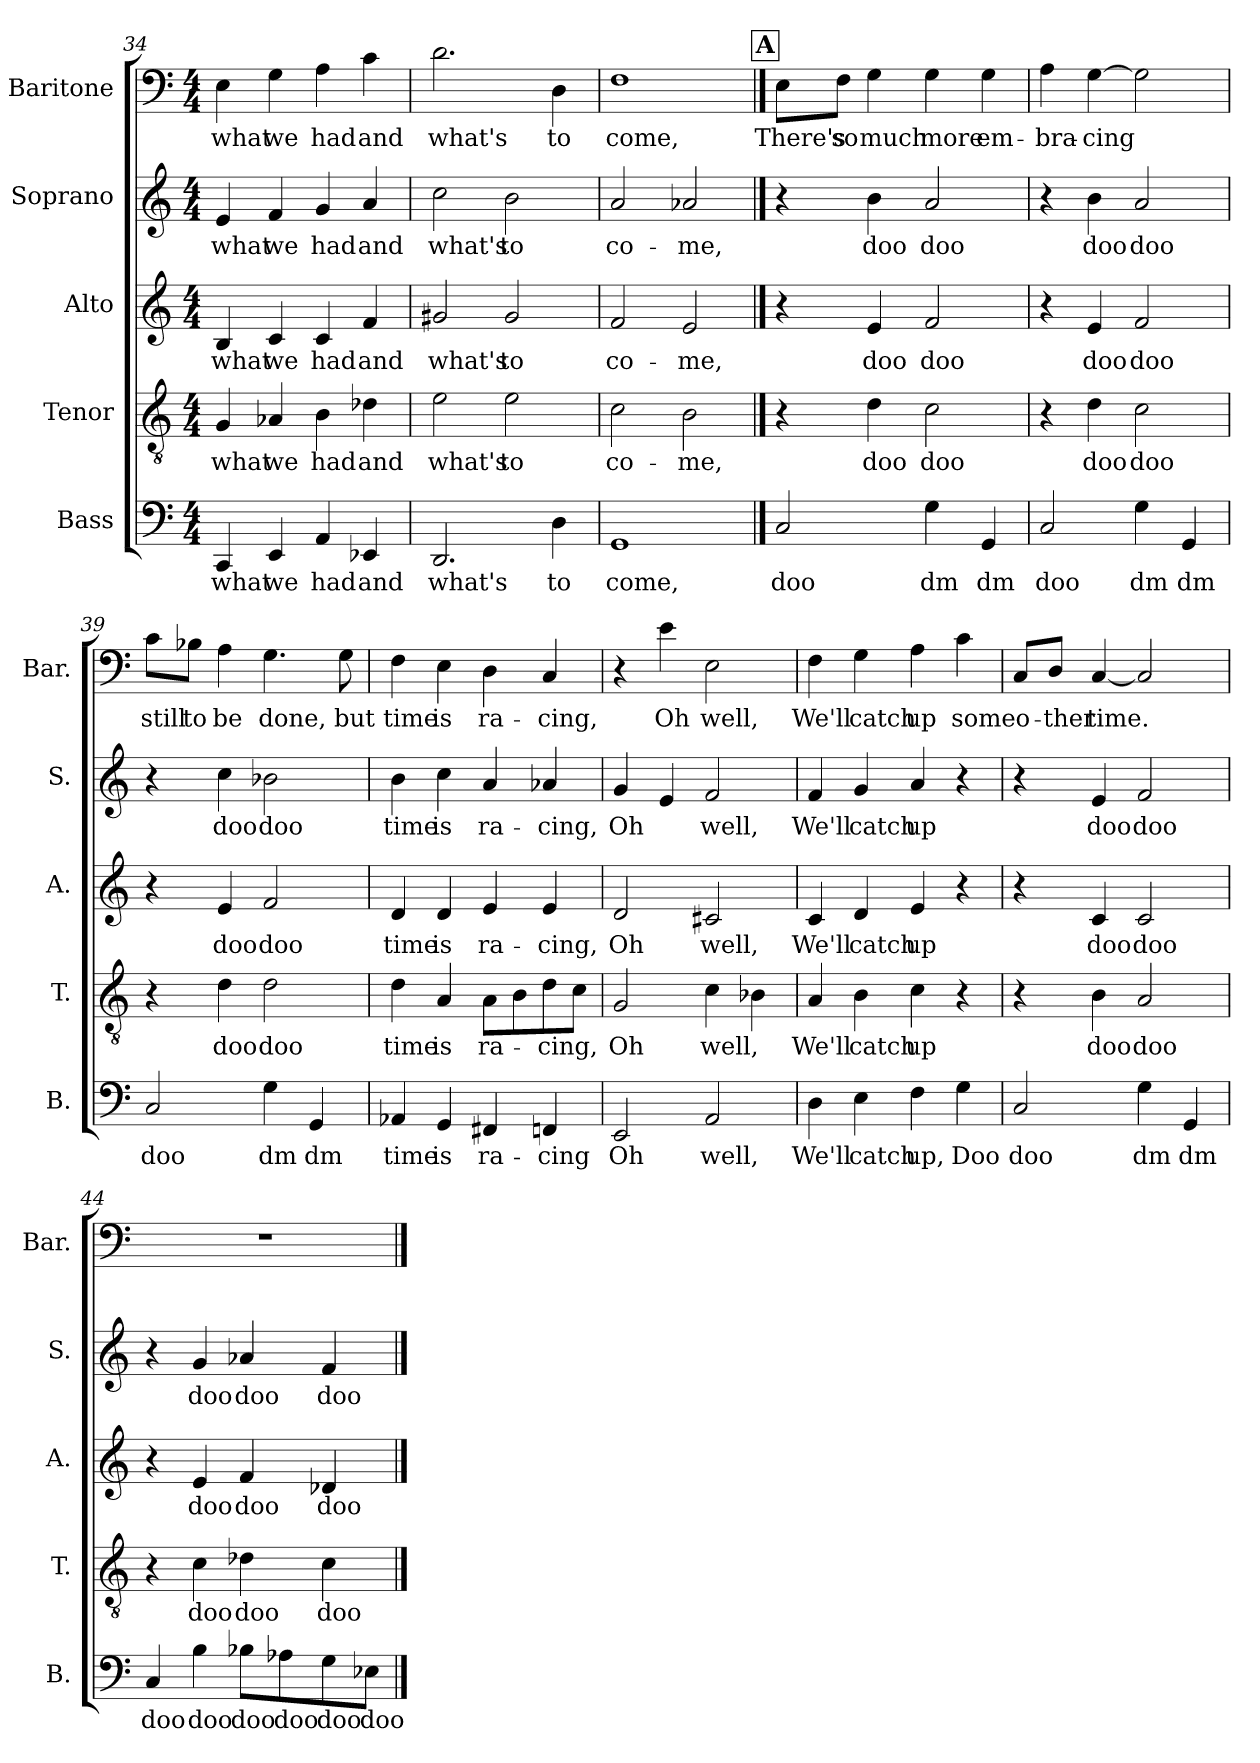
**kern	**text	**kern	**text	**kern	**text	**kern	**text	**kern	**text
*part5	*part5	*part4	*part4	*part3	*part3	*part2	*part2	*part1	*part1
*staff5	*staff5	*staff4	*staff4	*staff3	*staff3	*staff2	*staff2	*staff1	*staff1
*I"Bass	*	*I"Tenor	*	*I"Alto	*	*I"Soprano	*	*I"Baritone	*
*I'B.	*	*I'T.	*	*I'A.	*	*I'S.	*	*I'Bar.	*
*clefF4	*	*clefGv2	*	*clefG2	*	*clefG2	*	*clefF4	*
*k[]	*	*k[]	*	*k[]	*	*k[]	*	*k[]	*
*M4/4	*	*M4/4	*	*M4/4	*	*M4/4	*	*M4/4	*
=34	=34	=34	=34	=34	=34	=34	=34	=34	=34
!	!LO:LY:b	!	!LO:LY:b	!	!LO:LY:b	!	!LO:LY:b	!	!LO:LY:b
4CC/	what	4G/	what	4B/	what	4e/	what	4E\	what
!	!LO:LY:b	!	!LO:LY:b	!	!LO:LY:b	!	!LO:LY:b	!	!LO:LY:b
4EE/	we	4A-X/	we	4c/	we	4f/	we	4G\	we
!	!LO:LY:b	!	!LO:LY:b	!	!LO:LY:b	!	!LO:LY:b	!	!LO:LY:b
4AA/	had	4B\	had	4c/	had	4g/	had	4A\	had
!	!LO:LY:b	!	!LO:LY:b	!	!LO:LY:b	!	!LO:LY:b	!	!LO:LY:b
4EE-X/	and	4d-X\	and	4f/	and	4a/	and	4c\	and
=35	=35	=35	=35	=35	=35	=35	=35	=35	=35
!	!LO:LY:b	!	!LO:LY:b	!	!LO:LY:b	!	!LO:LY:b	!	!LO:LY:b
2.DD/	what's	2e\	what's	2g#X/	what's	2cc\	what's	2.d\	what's
!	!	!	!LO:LY:b	!	!LO:LY:b	!	!LO:LY:b	!	!
.	.	2e\	to	2g#/	to	2b\	to	.	.
!	!LO:LY:b	!	!	!	!	!	!	!	!LO:LY:b
4D\	to	.	.	.	.	.	.	4D\	to
=36	=36	=36	=36	=36	=36	=36	=36	=36	=36
!	!LO:LY:b	!	!LO:LY:b	!	!LO:LY:b	!	!LO:LY:b	!	!LO:LY:b
1GG	come,	2c\	co-	2f/	co-	2a/	co-	1F	come,
!	!	!	!LO:LY:b	!	!LO:LY:b	!	!LO:LY:b	!	!
.	.	2B\	-me,	2e/	-me,	2a-X/	-me,	.	.
!!LO:LB:g=z
!!LO:REH:place=s1:a:B:fs=14:t=A
==37	==37	==37	==37	==37	==37	==37	==37	==37	==37
!	!LO:LY:b	!	!	!	!	!	!	!	!LO:LY:b
2C/	doo	4r	.	4r	.	4r	.	8E\L	There's
!	!	!	!	!	!	!	!	!	!LO:LY:b
.	.	.	.	.	.	.	.	8F\J	so
!	!	!	!LO:LY:b	!	!LO:LY:b	!	!LO:LY:b	!	!LO:LY:b
.	.	4d\	doo	4e/	doo	4b\	doo	4G\	much
!	!LO:LY:b	!	!LO:LY:b	!	!LO:LY:b	!	!LO:LY:b	!	!LO:LY:b
4G\	dm	2c\	doo	2f/	doo	2a/	doo	4G\	more
!	!LO:LY:b	!	!	!	!	!	!	!	!LO:LY:b
4GG/	dm	.	.	.	.	.	.	4G\	em-
=38	=38	=38	=38	=38	=38	=38	=38	=38	=38
!	!LO:LY:b	!	!	!	!	!	!	!	!LO:LY:b
2C/	doo	4r	.	4r	.	4r	.	4A\	-bra-
!	!	!	!LO:LY:b	!	!LO:LY:b	!	!LO:LY:b	!	!LO:LY:b
.	.	4d\	doo	4e/	doo	4b\	doo	[4G\	-cing
!	!LO:LY:b	!	!LO:LY:b	!	!LO:LY:b	!	!LO:LY:b	!	!
4G\	dm	2c\	doo	2f/	doo	2a/	doo	2G\]	.
!	!LO:LY:b	!	!	!	!	!	!	!	!
4GG/	dm	.	.	.	.	.	.	.	.
=39	=39	=39	=39	=39	=39	=39	=39	=39	=39
!	!LO:LY:b	!	!	!	!	!	!	!	!LO:LY:b
2C/	doo	4r	.	4r	.	4r	.	8c\L	still
!	!	!	!	!	!	!	!	!	!LO:LY:b
.	.	.	.	.	.	.	.	8B-X\J	to
!	!	!	!LO:LY:b	!	!LO:LY:b	!	!LO:LY:b	!	!LO:LY:b
.	.	4d\	doo	4e/	doo	4cc\	doo	4A\	be
!	!LO:LY:b	!	!LO:LY:b	!	!LO:LY:b	!	!LO:LY:b	!	!LO:LY:b
4G\	dm	2d\	doo	2f/	doo	2b-X\	doo	4.G\	done,
!	!LO:LY:b	!	!	!	!	!	!	!	!
4GG/	dm	.	.	.	.	.	.	.	.
!	!	!	!	!	!	!	!	!	!LO:LY:b
.	.	.	.	.	.	.	.	8G\	but
=40	=40	=40	=40	=40	=40	=40	=40	=40	=40
!	!LO:LY:b	!	!LO:LY:b	!	!LO:LY:b	!	!LO:LY:b	!	!LO:LY:b
4AA-X/	time	4d\	time	4d/	time	4b\	time	4F\	time
!	!LO:LY:b	!	!LO:LY:b	!	!LO:LY:b	!	!LO:LY:b	!	!LO:LY:b
4GG/	is	4A/	is	4d/	is	4cc\	is	4E\	is
!	!LO:LY:b	!	!LO:LY:b	!	!LO:LY:b	!	!LO:LY:b	!	!LO:LY:b
4FF#X/	ra-	8A\L	ra-	4e/	ra-	4a/	ra-	4D\	ra-
.	.	8B\	.	.	.	.	.	.	.
!	!LO:LY:b	!	!LO:LY:b	!	!LO:LY:b	!	!LO:LY:b	!	!LO:LY:b
4FFn/	-cing	8d\	-cing,	4e/	-cing,	4a-X/	-cing,	4C/	-cing,
.	.	8c\J	.	.	.	.	.	.	.
!!LO:PB:g=z
=41	=41	=41	=41	=41	=41	=41	=41	=41	=41
!	!LO:LY:b	!	!LO:LY:b	!	!LO:LY:b	!	!LO:LY:b	!	!
2EE/	Oh	2G/	Oh	2d/	Oh	4g/	Oh	4r	.
!	!	!	!	!	!	!	!	!	!LO:LY:b
.	.	.	.	.	.	4e/	.	4e\	Oh
!	!LO:LY:b	!	!LO:LY:b	!	!LO:LY:b	!	!LO:LY:b	!	!LO:LY:b
2AA/	well,	4c\	well,	2c#X/	well,	2f/	well,	2E\	well,
.	.	4B-X\	.	.	.	.	.	.	.
=42	=42	=42	=42	=42	=42	=42	=42	=42	=42
!	!LO:LY:b	!	!LO:LY:b	!	!LO:LY:b	!	!LO:LY:b	!	!LO:LY:b
4D\	We'll	4A/	We'll	4c/	We'll	4f/	We'll	4F\	We'll
!	!LO:LY:b	!	!LO:LY:b	!	!LO:LY:b	!	!LO:LY:b	!	!LO:LY:b
4E\	catch	4B\	catch	4d/	catch	4g/	catch	4G\	catch
!	!LO:LY:b	!	!LO:LY:b	!	!LO:LY:b	!	!LO:LY:b	!	!LO:LY:b
4F\	up,	4c\	up	4e/	up	4a/	up	4A\	up
!	!LO:LY:b	!	!	!	!	!	!	!	!LO:LY:b
4G\	Doo	4r	.	4r	.	4r	.	4c\	some
=43	=43	=43	=43	=43	=43	=43	=43	=43	=43
!	!LO:LY:b	!	!	!	!	!	!	!	!LO:LY:b
2C/	doo	4r	.	4r	.	4r	.	8C/L	o-
!	!	!	!	!	!	!	!	!	!LO:LY:b
.	.	.	.	.	.	.	.	8D/J	-ther
!	!	!	!LO:LY:b	!	!LO:LY:b	!	!LO:LY:b	!	!LO:LY:b
.	.	4B\	doo	4c/	doo	4e/	doo	[4C/	time.
!	!LO:LY:b	!	!LO:LY:b	!	!LO:LY:b	!	!LO:LY:b	!	!
4G\	dm	2A/	doo	2c/	doo	2f/	doo	2C/]	.
!	!LO:LY:b	!	!	!	!	!	!	!	!
4GG/	dm	.	.	.	.	.	.	.	.
=44	=44	=44	=44	=44	=44	=44	=44	=44	=44
!	!LO:LY:b	!	!	!	!	!	!	!	!
4C/	doo	4r	.	4r	.	4r	.	1r	.
!	!LO:LY:b	!	!LO:LY:b	!	!LO:LY:b	!	!LO:LY:b	!	!
4B\	doo	4c\	doo	4e/	doo	4g/	doo	.	.
!	!LO:LY:b	!	!LO:LY:b	!	!LO:LY:b	!	!LO:LY:b	!	!
8B-X\L	doo	4d-X\	doo	4f/	doo	4a-X/	doo	.	.
!	!LO:LY:b	!	!	!	!	!	!	!	!
8A-X\	doo	.	.	.	.	.	.	.	.
!	!LO:LY:b	!	!LO:LY:b	!	!LO:LY:b	!	!LO:LY:b	!	!
8G\	doo	4c\	doo	4d-X/	doo	4f/	doo	.	.
!	!LO:LY:b	!	!	!	!	!	!	!	!
8E-X\J	doo	.	.	.	.	.	.	.	.
==	==	==	==	==	==	==	==	==	==
*-	*-	*-	*-	*-	*-	*-	*-	*-	*-
